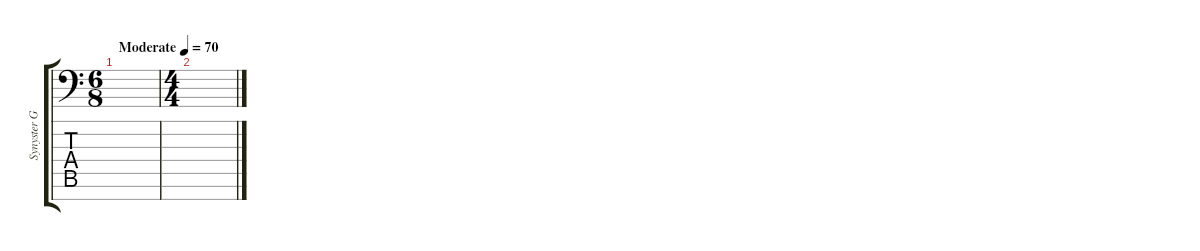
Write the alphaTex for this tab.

\track ("Synyster Gates -- Lead Guitar " "Synyster G") {instrument overdrivenguitar}
\staff {score tabs}
\tuning (E4 B3 G3 D3 A2 D2 C-1) {hide}
\ts (6 8)
\tempo (70 "Moderate")
\clef f4
\ks c
|
\ts (4 4)
